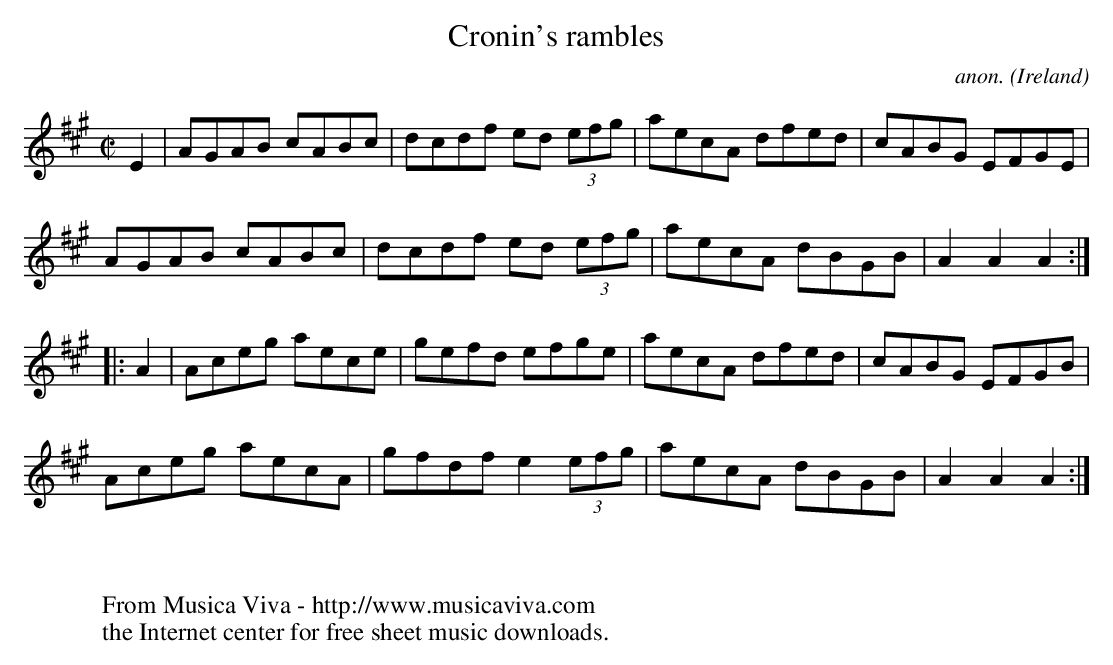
X:1
T: Cronin's rambles
C: anon.
O: Ireland
5.abc
M: C|
L: 1/8
K: A
E2|AGAB cABc|dcdf ed (3efg|aecA dfed|cABG EFGE|
AGAB cABc|dcdf ed (3efg|aecA dBGB|A2 A2 A2:|
|:A2|Aceg aece|gefd efge|aecA dfed|cABG EFGB|
Aceg aecA|gfdf e2 (3efg|aecA dBGB|A2 A2 A2:|
W:
W:
W: From Musica Viva - http://www.musicaviva.com
W: the Internet center for free sheet music downloads.
